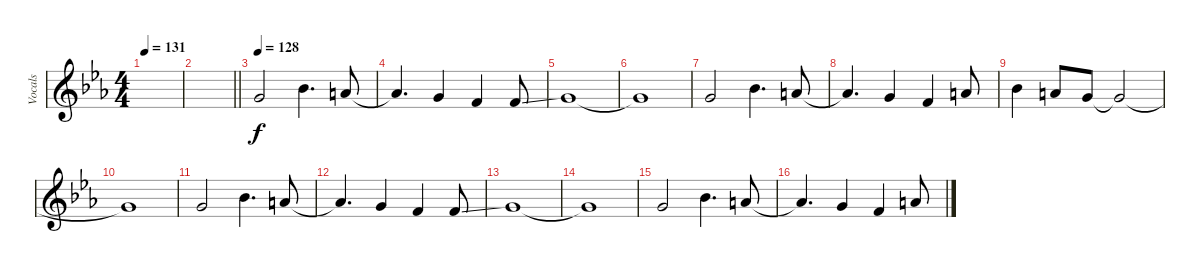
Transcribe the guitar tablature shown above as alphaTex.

\track ("Vocals" "Vocals") {instrument lead2sawtooth}
\staff {score}
\tuning (E4 C4 G3 C3 G2 C2) {hide}
\ts (4 4)
\tempo 131
\clef g2
\ks cminor
|
\barLineRight lightlight
|
\tempo 128
3.1.2 6.1.4{d} 5.1.8 |
5.1{t}.4{d} 3.1.4 1.1.4 1.1{ss}.8 |
3.1.1 |
3.1{t}.1 |
3.1.2 6.1.4{d} 5.1.8 |
5.1{t}.4{d} 3.1.4 1.1.4 5.1.8 |
6.1.4 5.1.8 3.1.8 3.1{t}.2 |
3.1{t}.1 |
3.1.2 6.1.4{d} 5.1.8 |
5.1{t}.4{d} 3.1.4 1.1.4 1.1{ss}.8 |
3.1.1 |
3.1{t}.1 |
3.1.2 6.1.4{d} 5.1.8 |
5.1{t}.4{d} 3.1.4 1.1.4 5.1.8
